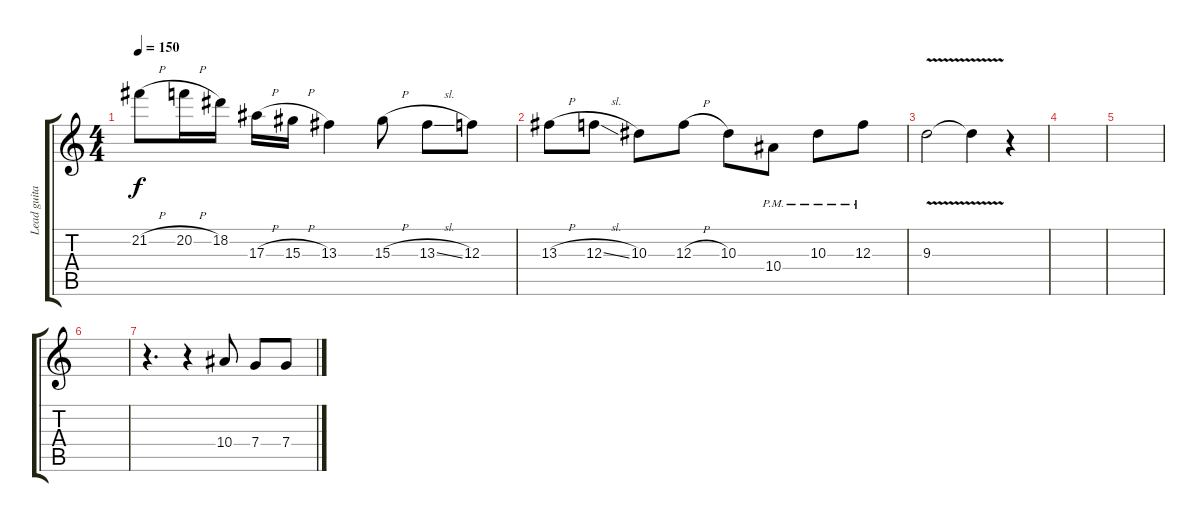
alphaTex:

\track ("Lead guitar" "Lead guita") {instrument distortionguitar}
\staff {score tabs}
\tuning (D4 A3 F3 C3 G2 D2) {hide}
\ts (4 4)
\tempo 150
\clef g2
\ks c
21.2{h}.8{dy f} 20.2{h}.16 18.2.16 17.3{h}.16 15.3{h}.16 13.3.4 15.3{h}.8 13.3{sl}.8 12.3.8 |
13.3{h}.8 12.3{sl}.8 10.3.8 12.3{h}.8 10.3.8 10.4{pm}.8 10.3{pm}.8 12.3{pm}.8 |
9.3{v}.2 9.3{t}.4 r.4 |
|
|
|
r.4{d} r.4 10.4.8 7.4.8 7.4.8
